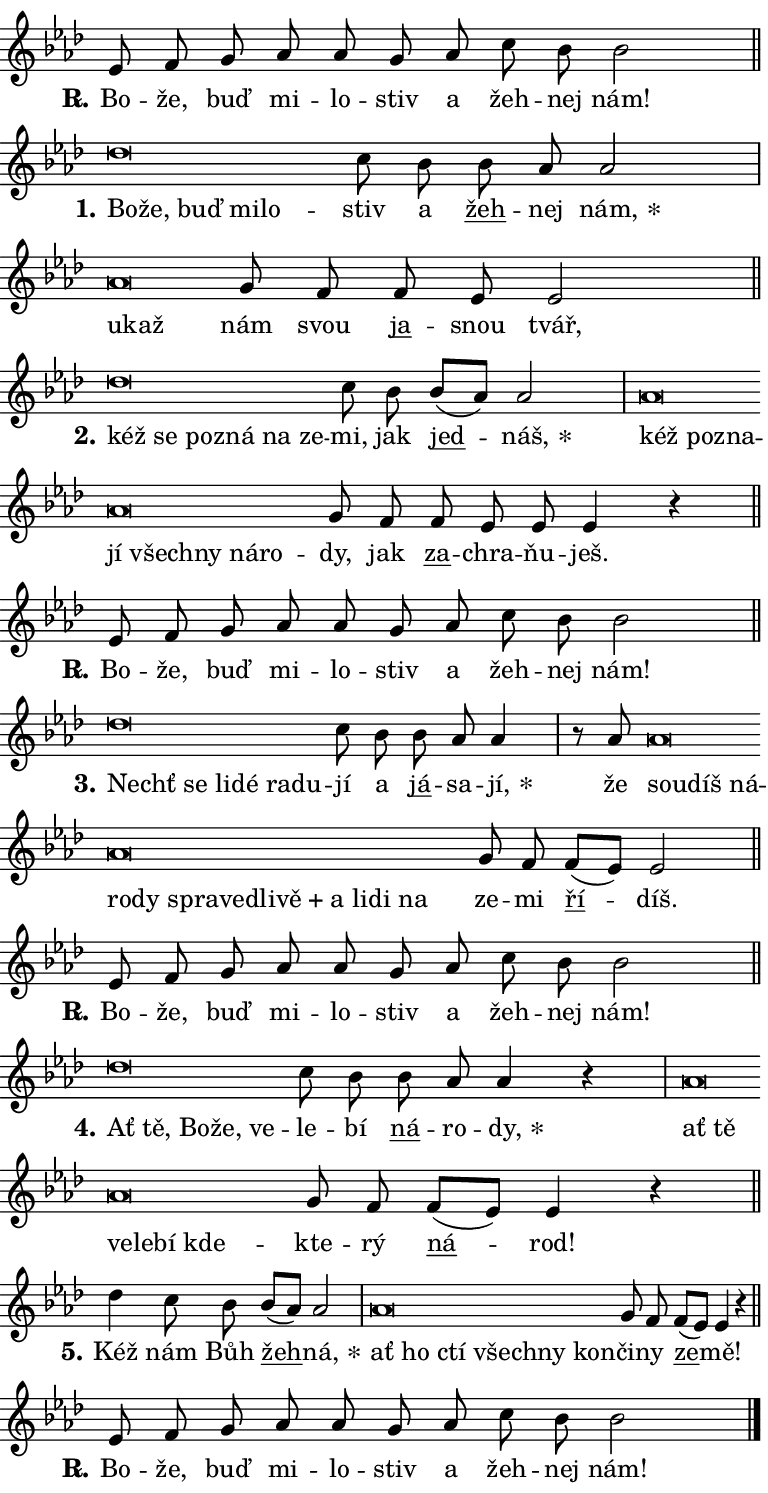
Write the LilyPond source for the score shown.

\version "2.24.0"
\header { tagline = "" }
\paper {
  indent = 0\cm
  top-margin = 0\cm
  right-margin = 0.13\cm % to fit lyric hyphens
  bottom-margin = 0\cm
  left-margin = 0\cm
  paper-width = 13\cm
  page-breaking = #ly:one-page-breaking
  system-system-spacing.basic-distance = #11
  score-system-spacing.basic-distance = #11
  ragged-last = ##f
}


%% Author: Thomas Morley
%% https://lists.gnu.org/archive/html/lilypond-user/2020-05/msg00002.html
#(define (line-position grob)
"Returns position of @var[grob} in current system:
   @code{'start}, if at first time-step
   @code{'end}, if at last time-step
   @code{'middle} otherwise
"
  (let* ((col (ly:item-get-column grob))
         (ln (ly:grob-object col 'left-neighbor))
         (rn (ly:grob-object col 'right-neighbor))
         (col-to-check-left (if (ly:grob? ln) ln col))
         (col-to-check-right (if (ly:grob? rn) rn col))
         (break-dir-left
           (and
             (ly:grob-property col-to-check-left 'non-musical #f)
             (ly:item-break-dir col-to-check-left)))
         (break-dir-right
           (and
             (ly:grob-property col-to-check-right 'non-musical #f)
             (ly:item-break-dir col-to-check-right))))
        (cond ((eqv? 1 break-dir-left) 'start)
              ((eqv? -1 break-dir-right) 'end)
              (else 'middle))))

#(define (tranparent-at-line-position vctor)
  (lambda (grob)
  "Relying on @code{line-position} select the relevant enry from @var{vctor}.
Used to determine transparency,"
    (case (line-position grob)
      ((end) (not (vector-ref vctor 0)))
      ((middle) (not (vector-ref vctor 1)))
      ((start) (not (vector-ref vctor 2))))))

noteHeadBreakVisibility =
#(define-music-function (break-visibility)(vector?)
"Makes @code{NoteHead}s transparent relying on @var{break-visibility}"
#{
  \override NoteHead.transparent =
    #(tranparent-at-line-position break-visibility)
#})

#(define delete-ledgers-for-transparent-note-heads
  (lambda (grob)
    "Reads whether a @code{NoteHead} is transparent.
If so this @code{NoteHead} is removed from @code{'note-heads} from
@var{grob}, which is supposed to be @code{LedgerLineSpanner}.
As a result ledgers are not printed for this @code{NoteHead}"
    (let* ((nhds-array (ly:grob-object grob 'note-heads))
           (nhds-list
             (if (ly:grob-array? nhds-array)
                 (ly:grob-array->list nhds-array)
                 '()))
           ;; Relies on the transparent-property being done before
           ;; Staff.LedgerLineSpanner.after-line-breaking is executed.
           ;; This is fragile ...
           (to-keep
             (remove
               (lambda (nhd)
                 (ly:grob-property nhd 'transparent #f))
               nhds-list)))
      ;; TODO find a better method to iterate over grob-arrays, similiar
      ;; to filter/remove etc for lists
      ;; For now rebuilt from scratch
      (set! (ly:grob-object grob 'note-heads)  '())
      (for-each
        (lambda (nhd)
          (ly:pointer-group-interface::add-grob grob 'note-heads nhd))
        to-keep))))

squashNotes = {
  \override NoteHead.X-extent = #'(-0.2 . 0.2)
  \override NoteHead.Y-extent = #'(-0.75 . 0)
  \override NoteHead.stencil =
    #(lambda (grob)
       (let ((pos (ly:grob-property grob 'staff-position)))
         (begin
           (if (< pos -7) (display "ERROR: Lower brevis then expected\n") (display ""))
           (if (<= pos -6) ly:text-interface::print ly:note-head::print))))
}
unSquashNotes = {
  \revert NoteHead.X-extent
  \revert NoteHead.Y-extent
  \revert NoteHead.stencil
}

hideNotes = \noteHeadBreakVisibility #begin-of-line-visible
unHideNotes = \noteHeadBreakVisibility #all-visible

% work-around for resetting accidentals
% https://lilypond.org/doc/v2.23/Documentation/notation/displaying-rhythms#unmetered-music
cadenzaMeasure = {
  \cadenzaOff
  \partial 1024 s1024
  \cadenzaOn
}

#(define-markup-command (accent layout props text) (markup?)
  "Underline accented syllable"
  (interpret-markup layout props
    #{\markup \override #'(offset . 4.3) \underline { #text }#}))

responsum = \markup \concat {
  "R" \hspace #-1.05 \path #0.1 #'((moveto 0 0.07) (lineto 0.9 0.8)) \hspace #0.05 "."
}

spaceSize = #0.6828661417322834 % exact space size for TeX Gyre Schola

\layout {
  \context {
    \Staff
    \remove "Time_signature_engraver"
    \override LedgerLineSpanner.after-line-breaking = #delete-ledgers-for-transparent-note-heads
  }
  \context {
    \Lyrics {
      \override LyricSpace.minimum-distance = \spaceSize
      \override LyricText.font-name = #"TeX Gyre Schola"
      \override LyricText.font-size = 1
      \override StanzaNumber.font-name = #"TeX Gyre Schola Bold"
      \override StanzaNumber.font-size = 1
    }
  }
  \context {
    \Score 
    \override NoteHead.text =
      #(lambda (grob) 
        (let ((pos (ly:grob-property grob 'staff-position)))
          #{\markup {
            \combine
              \halign #-0.55 \raise #(if (= pos -6) 0 0.5) \override #'(thickness . 2) \draw-line #'(3.2 . 0)
              \musicglyph "noteheads.sM1"
          }#}))
  }
}

% magnetic-lyrics.ily
%
%   written by
%     Jean Abou Samra <jean@abou-samra.fr>
%     Werner Lemberg <wl@gnu.org>
%
%   adapted by
%     Jiri Hon <jiri.hon@gmail.com>
%
% Version 2022-Apr-15

% https://www.mail-archive.com/lilypond-user@gnu.org/msg149350.html

#(define (Left_hyphen_pointer_engraver context)
   "Collect syllable-hyphen-syllable occurrences in lyrics and store
them in properties.  This engraver only looks to the left.  For
example, if the lyrics input is @code{foo -- bar}, it does the
following.

@itemize @bullet
@item
Set the @code{text} property of the @code{LyricHyphen} grob between
@q{foo} and @q{bar} to @code{foo}.

@item
Set the @code{left-hyphen} property of the @code{LyricText} grob with
text @q{foo} to the @code{LyricHyphen} grob between @q{foo} and
@q{bar}.
@end itemize

Use this auxiliary engraver in combination with the
@code{lyric-@/text::@/apply-@/magnetic-@/offset!} hook."
   (let ((hyphen #f)
         (text #f))
     (make-engraver
      (acknowledgers
       ((lyric-syllable-interface engraver grob source-engraver)
        (set! text grob)))
      (end-acknowledgers
       ((lyric-hyphen-interface engraver grob source-engraver)
        ;(when (not (grob::has-interface grob 'lyric-space-interface))
          (set! hyphen grob)));)
      ((stop-translation-timestep engraver)
       (when (and text hyphen)
         (ly:grob-set-object! text 'left-hyphen hyphen))
       (set! text #f)
       (set! hyphen #f)))))

#(define (lyric-text::apply-magnetic-offset! grob)
   "If the space between two syllables is less than the value in
property @code{LyricText@/.details@/.squash-threshold}, move the right
syllable to the left so that it gets concatenated with the left
syllable.

Use this function as a hook for
@code{LyricText@/.after-@/line-@/breaking} if the
@code{Left_@/hyphen_@/pointer_@/engraver} is active."
   (let ((hyphen (ly:grob-object grob 'left-hyphen #f)))
     (when hyphen
       (let ((left-text (ly:spanner-bound hyphen LEFT)))
         (when (grob::has-interface left-text 'lyric-syllable-interface)
           (let* ((common (ly:grob-common-refpoint grob left-text X))
                  (this-x-ext (ly:grob-extent grob common X))
                  (left-x-ext
                   (begin
                     ;; Trigger magnetism for left-text.
                     (ly:grob-property left-text 'after-line-breaking)
                     (ly:grob-extent left-text common X)))
                  ;; `delta` is the gap width between two syllables.
                  (delta (- (interval-start this-x-ext)
                            (interval-end left-x-ext)))
                  (details (ly:grob-property grob 'details))
                  (threshold (assoc-get 'squash-threshold details 0.2)))
             (when (< delta threshold)
               (let* (;; We have to manipulate the input text so that
                      ;; ligatures crossing syllable boundaries are not
                      ;; disabled.  For languages based on the Latin
                      ;; script this is essentially a beautification.
                      ;; However, for non-Western scripts it can be a
                      ;; necessity.
                      (lt (ly:grob-property left-text 'text))
                      (rt (ly:grob-property grob 'text))
                      (is-space (grob::has-interface hyphen 'lyric-space-interface))
                      (space (if is-space " " ""))
                      (extra-delta (if is-space spaceSize 0))
                      ;; Append new syllable.
                      (ltrt-space (if (and (string? lt) (string? rt))
                                (string-append lt space rt)
                                (make-concat-markup (list lt space rt))))
                      ;; Right-align `ltrt` to the right side.
                      (ltrt-space-markup (grob-interpret-markup
                               grob
                               (make-translate-markup
                                (cons (interval-length this-x-ext) 0)
                                (make-right-align-markup ltrt-space)))))
                 (begin
                   ;; Don't print `left-text`.
                   (ly:grob-set-property! left-text 'stencil #f)
                   ;; Set text and stencil (which holds all collected
                   ;; syllables so far) and shift it to the left.
                   (ly:grob-set-property! grob 'text ltrt-space)
                   (ly:grob-set-property! grob 'stencil ltrt-space-markup)
                   (ly:grob-translate-axis! grob (- (- delta extra-delta)) X))))))))))


#(define (lyric-hyphen::displace-bounds-first grob)
   ;; Make very sure this callback isn't triggered too early.
   (let ((left (ly:spanner-bound grob LEFT))
         (right (ly:spanner-bound grob RIGHT)))
     (ly:grob-property left 'after-line-breaking)
     (ly:grob-property right 'after-line-breaking)
     (ly:lyric-hyphen::print grob)))

squashThreshold = #0.4

\layout {
  \context {
    \Lyrics
    \consists #Left_hyphen_pointer_engraver
    \override LyricText.after-line-breaking =
      #lyric-text::apply-magnetic-offset!
    \override LyricHyphen.stencil = #lyric-hyphen::displace-bounds-first
    \override LyricText.details.squash-threshold = \squashThreshold
    \override LyricHyphen.minimum-distance = 0
    \override LyricHyphen.minimum-length = \squashThreshold
  }
}

squashText = \override LyricText.details.squash-threshold = 9999
unSquashText = \override LyricText.details.squash-threshold = \squashThreshold

leftText = \override LyricText.self-alignment-X = #LEFT
unLeftText = \revert LyricText.self-alignment-X

starOffset = #(lambda (grob) 
                (let ((x_offset (ly:self-alignment-interface::aligned-on-x-parent grob)))
                  (if (= x_offset 0) 0 (+ x_offset 1.2))))

star = #(define-music-function (syllable)(string?)
"Append star separator at the end of a syllable"
#{
  \once \override LyricText.X-offset = #starOffset
  \lyricmode { \markup {
    #syllable
    \override #'((font-name . "TeX Gyre Schola Bold")) \hspace #0.2 \lower #0.65 \larger "*"
  } }
#})

starAccent = #(define-music-function (syllable)(string?)
"Append star separator at the end of a syllable and make accent"
#{
  \once \override LyricText.X-offset = #starOffset
  \lyricmode { \markup {
    \accent #syllable
    \override #'((font-name . "TeX Gyre Schola Bold")) \hspace #0.2 \lower #0.65 \larger "*"
  } }
#})

breath = #(define-music-function (syllable)(string?)
"Append breathing indicator at the end of a syllable"
#{
  \lyricmode { \markup { #syllable "+" } }
#})

optionalBreath = #(define-music-function (syllable)(string?)
"Append optional breathing indicator at the end of a syllable"
#{
  \lyricmode { \markup { #syllable "(+)" } }
#})


\score {
    <<
        \new Voice = "melody" { \cadenzaOn \key as \major \relative { es'8 f g as as g as \bar "" c bes bes2 \cadenzaMeasure \bar "||" \break } }
        \new Lyrics \lyricsto "melody" { \lyricmode { \set stanza = \responsum
Bo -- že, buď mi -- lo -- stiv a žeh -- nej nám! } }
    >>
    \layout {}
}

\score {
    <<
        \new Voice = "melody" { \cadenzaOn \key as \major \relative { \squashNotes des''\breve*1/16 \hideNotes \breve*1/16 \bar "" \breve*1/16 \bar "" \breve*1/16 \breve*1/16 \bar "" \unHideNotes \unSquashNotes c8 bes \bar "" bes as as2 \cadenzaMeasure \bar "|" \squashNotes as\breve*1/16 \hideNotes \breve*1/16 \bar "" \unHideNotes \unSquashNotes g8 f \bar "" f es es2 \cadenzaMeasure \bar "||" \break } }
        \new Lyrics \lyricsto "melody" { \lyricmode { \set stanza = "1."
\leftText Bo -- \squashText že, buď mi -- lo -- \unLeftText \unSquashText stiv a \markup \accent žeh -- nej \star nám, \leftText u -- \squashText kaž \unLeftText \unSquashText nám svou \markup \accent ja -- snou tvář, } }
    >>
    \layout {}
}

\score {
    <<
        \new Voice = "melody" { \cadenzaOn \key as \major \relative { \squashNotes des''\breve*1/16 \hideNotes \breve*1/16 \bar "" \breve*1/16 \bar "" \breve*1/16 \bar "" \breve*1/16 \breve*1/16 \bar "" \unHideNotes \unSquashNotes c8 bes \bar "" bes[( as)] as2 \cadenzaMeasure \bar "|" \squashNotes as\breve*1/16 \hideNotes \breve*1/16 \bar "" \breve*1/16 \bar "" \breve*1/16 \bar "" \breve*1/16 \bar "" \breve*1/16 \bar "" \breve*1/16 \breve*1/16 \bar "" \unHideNotes \unSquashNotes g8 f \bar "" f es es es4 r \cadenzaMeasure \bar "||" \break } }
        \new Lyrics \lyricsto "melody" { \lyricmode { \set stanza = "2."
\leftText kéž \squashText se po -- zná na ze -- \unLeftText \unSquashText mi, jak \markup \accent jed -- \star náš, \leftText kéž \squashText po -- zna -- jí všech -- ny ná -- ro -- \unLeftText \unSquashText dy, jak \markup \accent za -- chra -- ňu -- ješ. } }
    >>
    \layout {}
}

\score {
    <<
        \new Voice = "melody" { \cadenzaOn \key as \major \relative { es'8 f g as as g as \bar "" c bes bes2 \cadenzaMeasure \bar "||" \break } }
        \new Lyrics \lyricsto "melody" { \lyricmode { \set stanza = \responsum
Bo -- že, buď mi -- lo -- stiv a žeh -- nej nám! } }
    >>
    \layout {}
}

\score {
    <<
        \new Voice = "melody" { \cadenzaOn \key as \major \relative { \squashNotes des''\breve*1/16 \hideNotes \breve*1/16 \bar "" \breve*1/16 \bar "" \breve*1/16 \bar "" \breve*1/16 \breve*1/16 \bar "" \unHideNotes \unSquashNotes c8 bes \bar "" bes as as4 \cadenzaMeasure \bar "|" r8 as \squashNotes as\breve*1/16 \hideNotes \breve*1/16 \bar "" \breve*1/16 \bar "" \breve*1/16 \bar "" \breve*1/16 \bar "" \breve*1/16 \bar "" \breve*1/16 \bar "" \breve*1/16 \bar "" \breve*1/16 \bar "" \breve*1/16 \bar "" \breve*1/16 \bar "" \breve*1/16 \breve*1/16 \bar "" \unHideNotes \unSquashNotes g8 f \bar "" f[( es)] es2 \cadenzaMeasure \bar "||" \break } }
        \new Lyrics \lyricsto "melody" { \lyricmode { \set stanza = "3."
\leftText Nechť \squashText se li -- dé ra -- du -- \unLeftText \unSquashText jí a \markup \accent já -- sa -- \star jí, že \leftText sou -- \squashText díš ná -- ro -- dy spra -- ve -- dli -- \breath "vě" a li -- di na \unLeftText \unSquashText ze -- mi \markup \accent ří -- díš. } }
    >>
    \layout {}
}

\score {
    <<
        \new Voice = "melody" { \cadenzaOn \key as \major \relative { es'8 f g as as g as \bar "" c bes bes2 \cadenzaMeasure \bar "||" \break } }
        \new Lyrics \lyricsto "melody" { \lyricmode { \set stanza = \responsum
Bo -- že, buď mi -- lo -- stiv a žeh -- nej nám! } }
    >>
    \layout {}
}

\score {
    <<
        \new Voice = "melody" { \cadenzaOn \key as \major \relative { \squashNotes des''\breve*1/16 \hideNotes \breve*1/16 \bar "" \breve*1/16 \bar "" \breve*1/16 \breve*1/16 \bar "" \unHideNotes \unSquashNotes c8 bes \bar "" bes as as4 r \cadenzaMeasure \bar "|" \squashNotes as\breve*1/16 \hideNotes \breve*1/16 \bar "" \breve*1/16 \bar "" \breve*1/16 \bar "" \breve*1/16 \breve*1/16 \bar "" \unHideNotes \unSquashNotes g8 f \bar "" f[( es)] es4 r \cadenzaMeasure \bar "||" \break } }
        \new Lyrics \lyricsto "melody" { \lyricmode { \set stanza = "4."
\leftText Ať \squashText tě, Bo -- že, ve -- \unLeftText \unSquashText le -- bí \markup \accent ná -- ro -- \star dy, \leftText ať \squashText tě ve -- le -- bí kde -- \unLeftText \unSquashText kte -- rý \markup \accent ná -- rod! } }
    >>
    \layout {}
}

\score {
    <<
        \new Voice = "melody" { \cadenzaOn \key as \major \relative { des''4 c8 bes \bar "" bes[( as)] as2 \cadenzaMeasure \bar "|" \squashNotes as\breve*1/16 \hideNotes \breve*1/16 \bar "" \breve*1/16 \bar "" \breve*1/16 \bar "" \breve*1/16 \breve*1/16 \bar "" \unHideNotes \unSquashNotes g8 f \bar "" f[( es)] es4 r \cadenzaMeasure \bar "||" \break } }
        \new Lyrics \lyricsto "melody" { \lyricmode { \set stanza = "5."
Kéž nám Bůh \markup \accent žeh -- \star ná, \leftText ať \squashText ho ctí všech -- ny kon -- \unLeftText \unSquashText či -- ny \markup \accent ze -- mě! } }
    >>
    \layout {}
}

\score {
    <<
        \new Voice = "melody" { \cadenzaOn \key as \major \relative { es'8 f g as as g as \bar "" c bes bes2 \cadenzaMeasure \bar "||" \break } \bar "|." }
        \new Lyrics \lyricsto "melody" { \lyricmode { \set stanza = \responsum
Bo -- že, buď mi -- lo -- stiv a žeh -- nej nám! } }
    >>
    \layout {}
}
